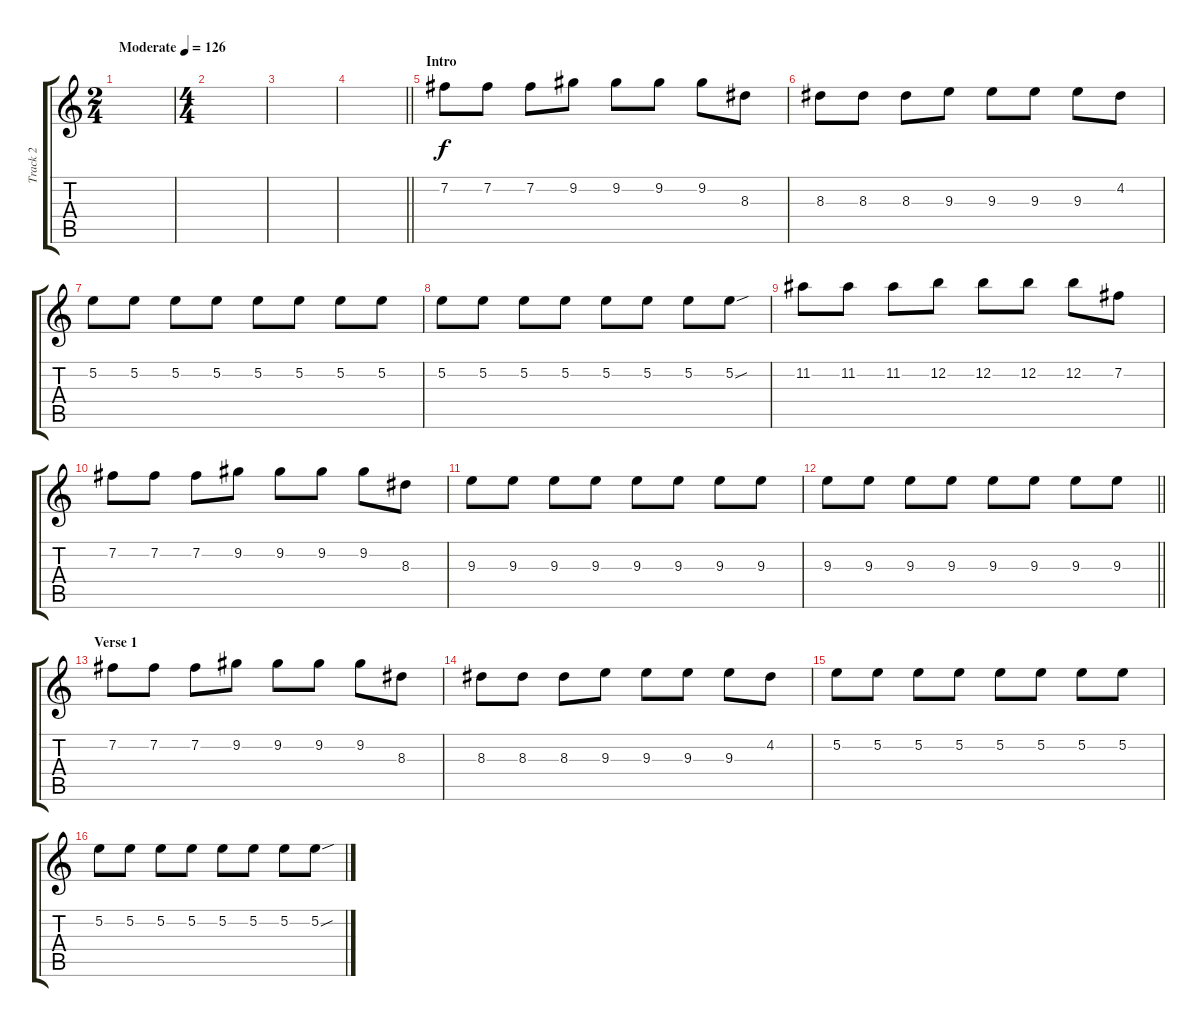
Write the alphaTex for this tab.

\track ("Track 2" "Track 2") {instrument electricguitarclean}
\staff {score tabs}
\tuning (E4 B3 G3 D3 A2 D2) {hide}
\ts (2 4)
\tempo (126 "Moderate")
\clef g2
\ks c
|
\ts (4 4)
|
|
\barLineRight lightlight
|
\section ("" "Intro")
7.2.8 7.2.8 7.2.8 9.2.8 9.2.8 9.2.8 9.2.8 8.3.8 |
8.3.8 8.3.8 8.3.8 9.3.8 9.3.8 9.3.8 9.3.8 4.2.8 |
5.2.8 5.2.8 5.2.8 5.2.8 5.2.8 5.2.8 5.2.8 5.2.8 |
5.2.8 5.2.8 5.2.8 5.2.8 5.2.8 5.2.8 5.2.8 5.2{sou}.8 |
11.2.8 11.2.8 11.2.8 12.2.8 12.2.8 12.2.8 12.2.8 7.2.8 |
7.2.8 7.2.8 7.2.8 9.2.8 9.2.8 9.2.8 9.2.8 8.3.8 |
9.3.8 9.3.8 9.3.8 9.3.8 9.3.8 9.3.8 9.3.8 9.3.8 |
\barLineRight lightlight
9.3.8 9.3.8 9.3.8 9.3.8 9.3.8 9.3.8 9.3.8 9.3.8 |
\section ("" "Verse 1")
7.2.8 7.2.8 7.2.8 9.2.8 9.2.8 9.2.8 9.2.8 8.3.8 |
8.3.8 8.3.8 8.3.8 9.3.8 9.3.8 9.3.8 9.3.8 4.2.8 |
5.2.8 5.2.8 5.2.8 5.2.8 5.2.8 5.2.8 5.2.8 5.2.8 |
5.2.8 5.2.8 5.2.8 5.2.8 5.2.8 5.2.8 5.2.8 5.2{sou}.8
